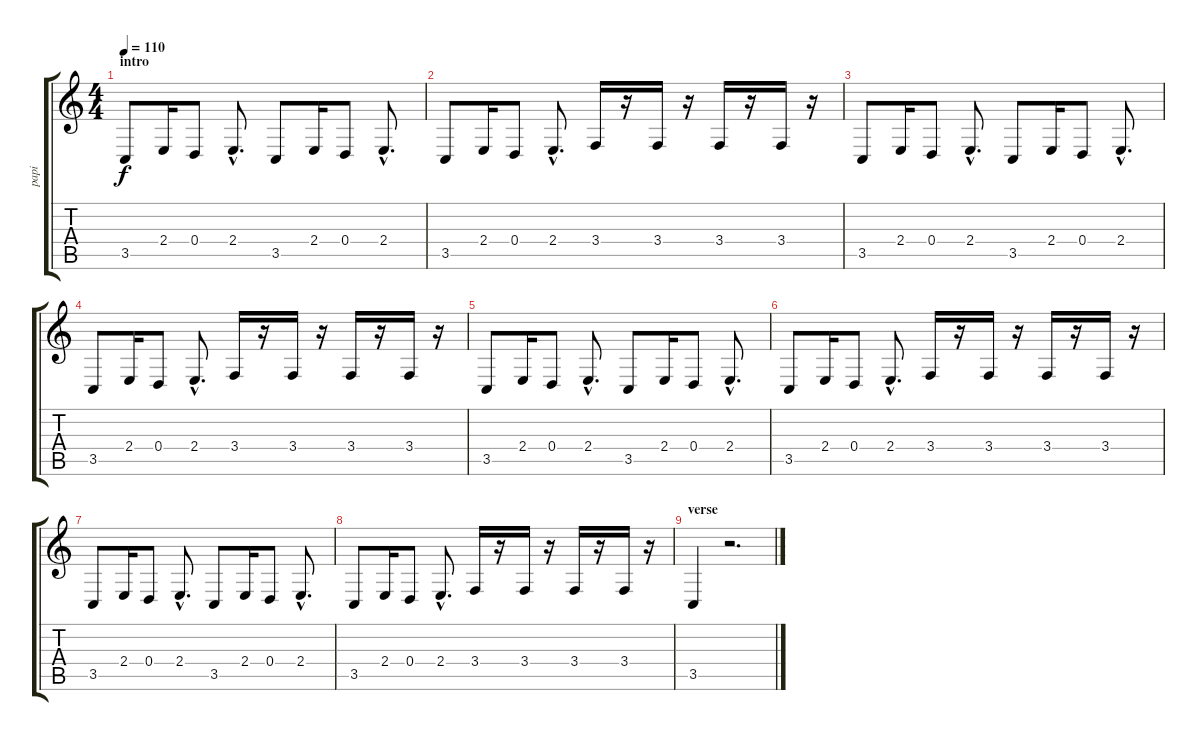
\track ("papi" "papi") {instrument trombone}
\staff {score tabs}
\tuning (E4 B3 G3 D3 A2 E2) {hide}
\ts (4 4)
\section ("" "intro")
\tempo 110
\clef g2
\ks c
3.5.8{dy f instrument trombone} 2.4.16 0.4.8 2.4{hac}.8{d} 3.5.8 2.4.16 0.4.8 2.4{hac}.8{d} |
3.5.8 2.4.16 0.4.8 2.4{hac}.8{d} 3.4.16 r.16 3.4.16 r.16 3.4.16 r.16 3.4.16 r.16 |
3.5.8 2.4.16 0.4.8 2.4{hac}.8{d} 3.5.8 2.4.16 0.4.8 2.4{hac}.8{d} |
3.5.8 2.4.16 0.4.8 2.4{hac}.8{d} 3.4.16 r.16 3.4.16 r.16 3.4.16 r.16 3.4.16 r.16 |
3.5.8 2.4.16 0.4.8 2.4{hac}.8{d} 3.5.8 2.4.16 0.4.8 2.4{hac}.8{d} |
3.5.8 2.4.16 0.4.8 2.4{hac}.8{d} 3.4.16 r.16 3.4.16 r.16 3.4.16 r.16 3.4.16 r.16 |
3.5.8 2.4.16 0.4.8 2.4{hac}.8{d} 3.5.8 2.4.16 0.4.8 2.4{hac}.8{d} |
3.5.8 2.4.16 0.4.8 2.4{hac}.8{d} 3.4.16 r.16 3.4.16 r.16 3.4.16 r.16 3.4.16 r.16 |
\section ("" "verse")
3.5.4 r.2{d}
